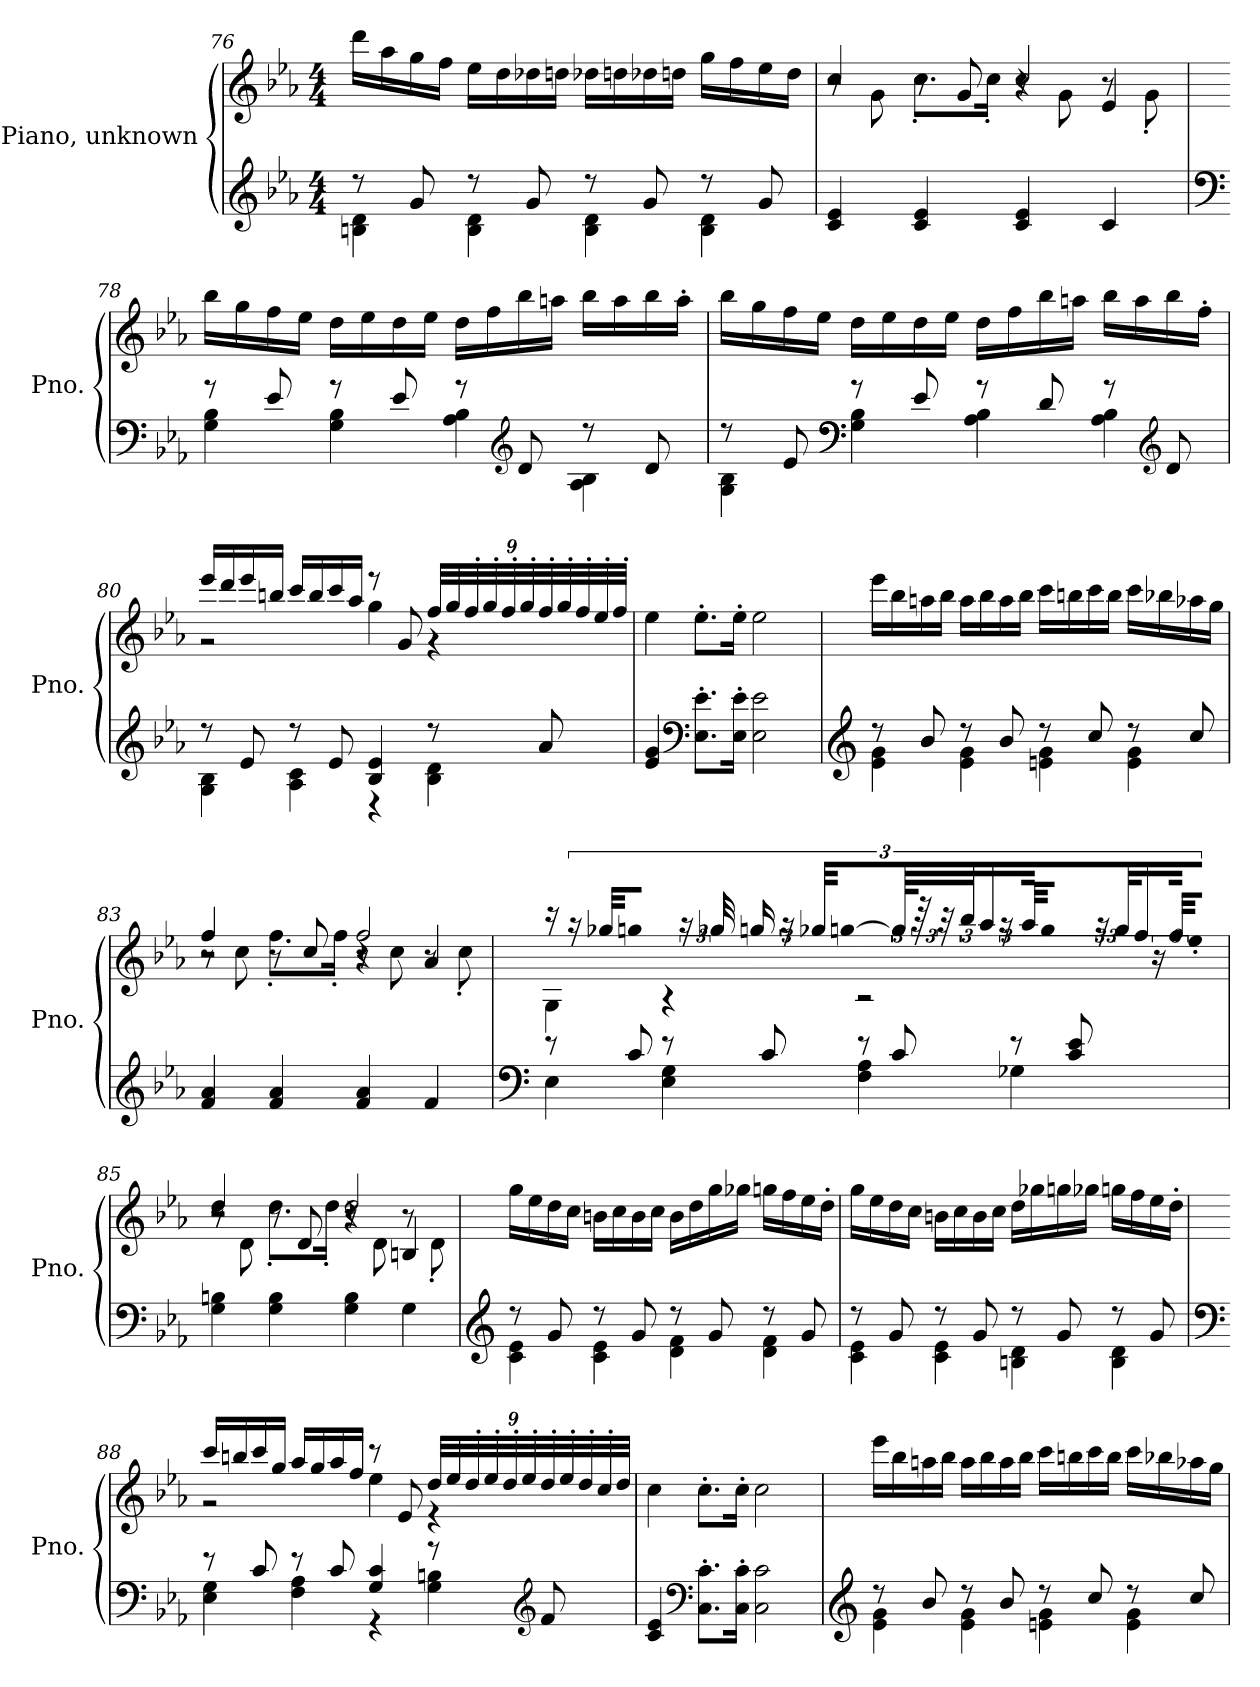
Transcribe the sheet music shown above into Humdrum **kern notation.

**kern	**kern
*part1	*part1
*staff2	*staff1
*I"Piano, unknown	*
*I'Pno.	*
!!LO:LB:g=z
*clefG2	*clefG2
*k[b-e-a-]	*k[b-e-a-]
*M4/4	*M4/4
=76	=76
*^	*
8r	4Bn\ 4d\	16ddd\LL
.	.	16aa-\
8g/	.	16gg\
.	.	16ff\JJ
8r	4B\ 4d\	16ee-\LL
.	.	16dd\
8g/	.	16dd-X\
.	.	16ddn\JJ
8r	4B\ 4d\	16dd-X\LL
.	.	16ddn\
8g/	.	16dd-X\
.	.	16ddn\JJ
8r	4B\ 4d\	16gg\LL
.	.	16ff\
8g/	.	16ee-\
.	.	16dd\JJ
*v	*v	*
=77	=77
*	*^
*	*	*^
4c/ 4e-/	4cc/	8r	2r
.	.	8g\	.
4c/ 4e-/	8r	8.cc'\L	.
.	8g/	.	.
.	.	16cc'\Jk	.
4c/ 4e-/	2cc/	8r	4r
.	.	8g\	.
4c/	.	8r	4e-/
.	.	8g'\	.
*	*v	*v	*v
!!LO:LB:g=z
=78	=78
*clefF4	*
*^	*
8r	4G\ 4B-\	16bb-\LL
.	.	16gg\
8e-/	.	16ff\
.	.	16ee-\JJ
8r	4G\ 4B-\	16dd\LL
.	.	16ee-\
8e-/	.	16dd\
.	.	16ee-\JJ
8r	4A-\ 4B-\	16dd\LL
.	.	16ff\
*clefG2	*	*
8d/	.	16bb-\
.	.	16aan\JJ
8r	4A-\ 4B-\	16bb-\LL
.	.	16aa\
8d/	.	16bb-\
.	.	16aa'\JJ
=79	=79	=79
8r	4G\ 4B-\	16bb-\LL
.	.	16gg\
8e-/	.	16ff\
.	.	16ee-\JJ
*clefF4	*	*
8r	4G\ 4B-\	16dd\LL
.	.	16ee-\
8e-/	.	16dd\
.	.	16ee-\JJ
8r	4A-\ 4B-\	16dd\LL
.	.	16ff\
8d/	.	16bb-\
.	.	16aan\JJ
8r	4A-\ 4B-\	16bb-\LL
.	.	16aa\
*clefG2	*	*
8d/	.	16bb-\
.	.	16ff'\JJ
!!LO:LB:g=z
=80	=80	=80
*	*	*^
8r	4G\ 4B-\	16eee-/LL	2r
.	.	16ddd/	.
8e-/	.	16eee-/	.
.	.	16bbn/JJ	.
8r	4A-\ 4c\	16ccc/LL	.
.	.	16bb/	.
8e-/	.	16ccc/	.
.	.	16aa-/JJ	.
4B-/ 4e-/	4r	8r	4gg\
.	.	8g/	.
*	*	*Xbrackettup	*
8r	4B-\ 4d\	48ff/LLL	4r
.	.	48gg/	.
.	.	48ff'/	.
.	.	48gg'/	.
.	.	48ff'/	.
.	.	48gg'/	.
8a-/	.	48ff'/	.
.	.	48gg'/	.
.	.	48ff'/	.
.	.	32ee-'/	.
.	.	32ff'/JJJ	.
*v	*v	*	*
*	*v	*v
=81	=81
4e-/ 4g/	4ee-\
*clefF4	*
8.E-\' 8.e-\'L	8.ee-'\L
16E-\' 16e-\'Jk	16ee-'\Jk
2E-\ 2e-\	2ee-\
!!LO:LB:g=z
=82	=82
*clefG2	*
*^	*
8r	4e-\ 4g\	16eee-\LL
.	.	16bb-\
8b-/	.	16aan\
.	.	16bb-\JJ
8r	4e-\ 4g\	16aa\LL
.	.	16bb-\
8b-/	.	16aa\
.	.	16bb-\JJ
8r	4en\ 4g\	16ccc\LL
.	.	16bbn\
8cc/	.	16ccc\
.	.	16bb\JJ
8r	4e\ 4g\	16ccc\LL
.	.	16bb-X\
8cc/	.	16aa-X\
.	.	16gg\JJ
*v	*v	*
=83	=83
*	*^
*	*	*^
4f/ 4a-/	4ff/	8r	2r
.	.	8cc\	.
4f/ 4a-/	8r	8.ff'\L	.
.	8cc/	.	.
.	.	16ff'\Jk	.
4f/ 4a-/	2ff/	8r	4r
.	.	8cc\	.
4f/	.	8r	4a-/
.	.	8cc'\	.
*	*v	*v	*v
!!LO:LB:g=z
=84	=84
*clefF4	*
*^	*^
8r	4E-\	16r	4G\
*	*	*brackettup	*
.	.	24r	.
.	.	48gg-X/KLL	.
8c/	.	16ggn/JJ	.
.	.	24r	.
.	.	48gg-X/	.
8r	4E-\ 4G\	16ggn/	4r
.	.	24r	.
.	.	48gg-X/KLL	.
8c/	.	[16ggn/	.
.	.	96gg/JJkk]	.
.	.	96r	.
.	.	48r	.
.	.	48bb-/	.
8r	4F\ 4A-\	16aa-/	2r
.	.	24r	.
.	.	48aa-/KLL	.
8c/	.	16gg/JJ	.
.	.	24r	.
.	.	48gg/	.
8r	4G-X\	16ff/	.
.	.	24r	.
.	.	48ff/KKL	.
8c/ 8e-/	.	8ee-'/J	.
*v	*v	*	*
=85	=85	=85
*	*	*^
4G\ 4Bn\	4dd/	8r	2r
.	.	8d\	.
4G\ 4B\	8r	8.dd'\L	.
.	8d/	.	.
.	.	16dd'\Jk	.
4G\ 4B\	2dd/	8r	4r
.	.	8d\	.
4G\	.	8r	4Bn/
.	.	8d'\	.
*	*v	*v	*v
!!LO:PB:g=z
=86	=86
*clefG2	*
*^	*
8r	4c\ 4e-\	16gg\LL
.	.	16ee-\
8g/	.	16dd\
.	.	16cc\JJ
8r	4c\ 4e-\	16bn\LL
.	.	16cc\
8g/	.	16b\
.	.	16cc\JJ
8r	4d\ 4f\	16b\LL
.	.	16dd\
8g/	.	16gg\
.	.	16gg-X\JJ
8r	4d\ 4f\	16ggn\LL
.	.	16ff\
8g/	.	16ee-\
.	.	16dd'\JJ
=87	=87	=87
8r	4c\ 4e-\	16gg\LL
.	.	16ee-\
8g/	.	16dd\
.	.	16cc\JJ
8r	4c\ 4e-\	16bn\LL
.	.	16cc\
8g/	.	16b\
.	.	16cc\JJ
8r	4Bn\ 4d\	16dd\LL
.	.	16gg-X\
8g/	.	16ggn\
.	.	16gg-X\JJ
8r	4B\ 4d\	16ggn\LL
.	.	16ff\
8g/	.	16ee-\
.	.	16dd'\JJ
!!LO:LB:g=z
=88	=88	=88
*clefF4	*	*
*	*	*^
8r	4E-\ 4G\	16ccc/LL	2r
.	.	16bbn/	.
8c/	.	16ccc/	.
.	.	16gg/JJ	.
8r	4F\ 4A-\	16aa-/LL	.
.	.	16gg/	.
8c/	.	16aa-/	.
.	.	16ff/JJ	.
4G/ 4c/	4r	8r	4ee-\
.	.	8e-/	.
*	*	*Xbrackettup	*
8r	4G\ 4Bn\	48dd/LLL	4r
.	.	48ee-/	.
.	.	48dd'/	.
.	.	48ee-'/	.
.	.	48dd'/	.
.	.	48ee-'/	.
*clefG2	*	*	*
8f/	.	48dd'/	.
.	.	48ee-'/	.
.	.	48dd'/	.
.	.	32cc'/	.
.	.	32dd/JJJ	.
*v	*v	*	*
*	*v	*v
=89	=89
4c/ 4e-/	4cc\
*clefF4	*
8.C\' 8.c\'L	8.cc'\L
16C\' 16c\'Jk	16cc'\Jk
2C\ 2c\	2cc\
!!LO:LB:g=z
=90	=90
*clefG2	*
*^	*
8r	4e-\ 4g\	16eee-\LL
.	.	16bb-\
8b-/	.	16aan\
.	.	16bb-\JJ
8r	4e-\ 4g\	16aa\LL
.	.	16bb-\
8b-/	.	16aa\
.	.	16bb-\JJ
8r	4en\ 4g\	16ccc\LL
.	.	16bbn\
8cc/	.	16ccc\
.	.	16bb\JJ
8r	4e\ 4g\	16ccc\LL
.	.	16bb-X\
8cc/	.	16aa-X\
.	.	16gg\JJ
*v	*v	*
=	=
*-	*-
